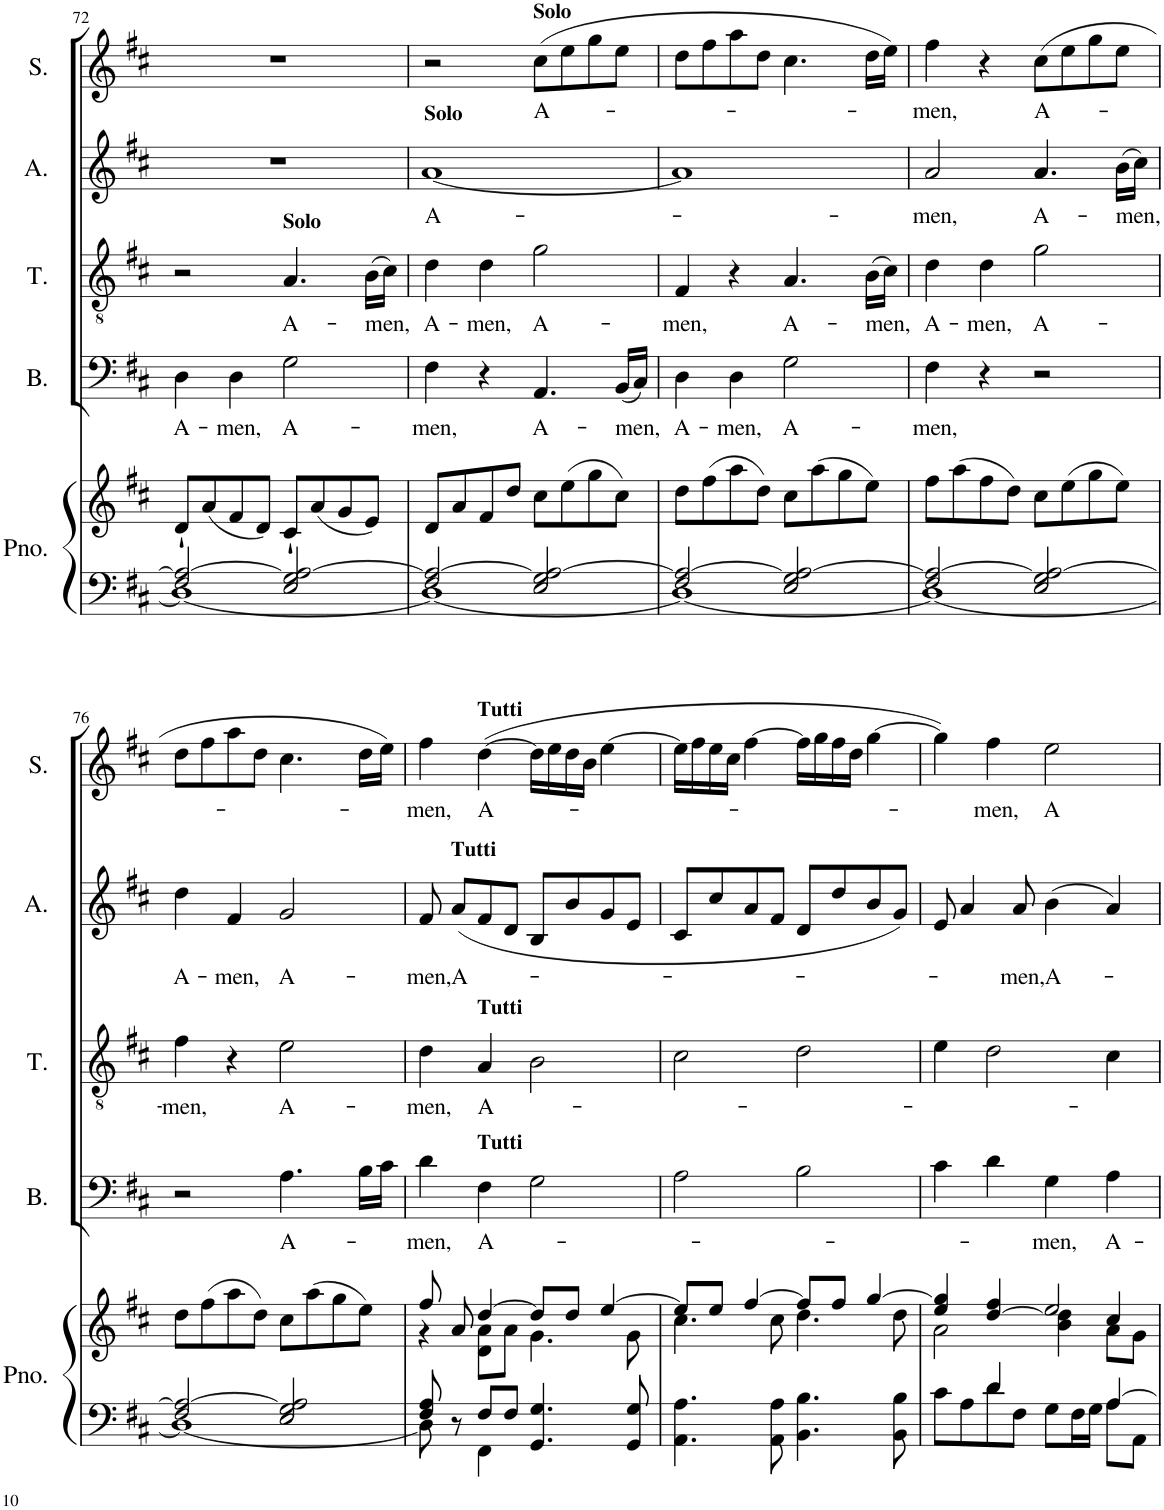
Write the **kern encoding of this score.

**kern	**kern	**kern	**text	**kern	**text	**kern	**text	**kern	**text
*part5	*part5	*part4	*part4	*part3	*part3	*part2	*part2	*part1	*part1
*staff6	*staff5	*staff4	*staff4	*staff3	*staff3	*staff2	*staff2	*staff1	*staff1
*I"Piano	*	*I"Bass	*	*I"Tenor	*	*I"Alto	*	*I"Soprano	*
*I'Pno.	*	*I'B.	*	*I'T.	*	*I'A.	*	*I'S.	*
!!LO:PB:g=z
*clefF4	*clefG2	*clefF4	*	*clefGv2	*	*clefG2	*	*clefG2	*
*k[f#c#]	*k[f#c#]	*k[f#c#]	*	*k[f#c#]	*	*k[f#c#]	*	*k[f#c#]	*
*M4/4	*M4/4	*M4/4	*	*M4/4	*	*M4/4	*	*M4/4	*
*met(c)	*met(c)	*met(c)	*	*met(c)	*	*met(c)	*	*met(c)	*
=72	=72	=72	=72	=72	=72	=72	=72	=72	=72
*^	*	*	*	*	*	*	*	*	*
!	!	!	!	!LO:LY:b	!	!	!	!	!	!
2F#/ 2A/_	1D_	8d`/L	4D\	A-	2r	.	1r	.	1r	.
.	.	(8a/	.	.	.	.	.	.	.	.
!	!	!	!	!LO:LY:b	!	!	!	!	!	!
.	.	8f#/	4D\	-men,	.	.	.	.	.	.
.	.	8d/J)	.	.	.	.	.	.	.	.
!	!	!	!	!	!LO:TX:a:B:t=Solo	!	!	!	!	!
!	!	!	!	!LO:LY:b	!	!LO:LY:b	!	!	!	!
2E/ 2G/ 2A/_	.	8c#`/L	2G\	A-	4.A/	A-	.	.	.	.
.	.	(8a/	.	.	.	.	.	.	.	.
.	.	8g/	.	.	.	.	.	.	.	.
!	!	!	!	!	!	!LO:LY:b	!	!	!	!
.	.	8e/J)	.	.	(16B\LL	-men,	.	.	.	.
.	.	.	.	.	16c#\JJ)	.	.	.	.	.
=73	=73	=73	=73	=73	=73	=73	=73	=73	=73	=73
!	!	!	!	!	!	!	!LO:TX:a:B:t=Solo	!	!	!
!	!	!	!	!LO:LY:b	!	!LO:LY:b	!	!LO:LY:b	!	!
2F#/ 2A/_	1D_	8d/L	4F#\	-men,	4d\	A-	[1a	A-	2r	.
.	.	8a/	.	.	.	.	.	.	.	.
!	!	!	!	!	!	!LO:LY:b	!	!	!	!
.	.	8f#/	4r	.	4d\	-men,	.	.	.	.
.	.	8dd/J	.	.	.	.	.	.	.	.
!	!	!	!	!	!	!	!	!	!LO:TX:a:B:t=Solo	!
!	!	!	!	!LO:LY:b	!	!LO:LY:b	!	!	!	!LO:LY:b
2E/ 2G/ 2A/_	.	8cc#\L	4.AA/	A-	2g\	A-	.	.	(8cc#\L	A-
.	.	(8ee\	.	.	.	.	.	.	8ee\	.
.	.	8gg\	.	.	.	.	.	.	8gg\	.
!	!	!	!	!LO:LY:b	!	!	!	!	!	!
.	.	8cc#\J)	(16BB/LL	-men,	.	.	.	.	8ee\J	.
.	.	.	16C#/JJ)	.	.	.	.	.	.	.
=74	=74	=74	=74	=74	=74	=74	=74	=74	=74	=74
!	!	!	!	!LO:LY:b	!	!LO:LY:b	!	!	!	!
2F#/ 2A/_	1D_	8dd\L	4D\	A-	4F#/	-men,	1a]	.	8dd\L	.
.	.	(8ff#\	.	.	.	.	.	.	8ff#\	.
!	!	!	!	!LO:LY:b	!	!	!	!	!	!
.	.	8aa\	4D\	-men,	4r	.	.	.	8aa\	.
.	.	8dd\J)	.	.	.	.	.	.	8dd\J	.
!	!	!	!	!LO:LY:b	!	!LO:LY:b	!	!	!	!
2E/ 2G/ 2A/_	.	8cc#\L	2G\	A-	4.A/	A-	.	.	4.cc#\	.
.	.	(8aa\	.	.	.	.	.	.	.	.
.	.	8gg\	.	.	.	.	.	.	.	.
!	!	!	!	!	!	!LO:LY:b	!	!	!	!
.	.	8ee\J)	.	.	(16B\LL	-men,	.	.	16dd\LL	.
.	.	.	.	.	16c#\JJ)	.	.	.	16ee\JJ)	.
=75	=75	=75	=75	=75	=75	=75	=75	=75	=75	=75
!	!	!	!	!LO:LY:b	!	!LO:LY:b	!	!LO:LY:b	!	!LO:LY:b
2F#/ 2A/_	1D_	8ff#\L	4F#\	-men,	4d\	A-	2a/	-men,	4ff#\	-men,
.	.	(8aa\	.	.	.	.	.	.	.	.
!	!	!	!	!	!	!LO:LY:b	!	!	!	!
.	.	8ff#\	4r	.	4d\	-men,	.	.	4r	.
.	.	8dd\J)	.	.	.	.	.	.	.	.
!	!	!	!	!	!	!LO:LY:b	!	!LO:LY:b	!	!LO:LY:b
2E/ 2G/ 2A/_	.	8cc#\L	2r	.	2g\	A-	4.a/	A-	(8cc#\L	A-
.	.	(8ee\	.	.	.	.	.	.	8ee\	.
.	.	8gg\	.	.	.	.	.	.	8gg\	.
!	!	!	!	!	!	!	!	!LO:LY:b	!	!
.	.	8ee\J)	.	.	.	.	(16b\LL	-men,	8ee\J	.
.	.	.	.	.	.	.	16cc#\JJ)	.	.	.
!!LO:LB:g=z
=76	=76	=76	=76	=76	=76	=76	=76	=76	=76	=76
!	!	!	!	!	!	!LO:LY:b	!	!LO:LY:b	!	!
2F#/ 2A/_	1D_	8dd\L	2r	.	4f#\	-men,	4dd\	A-	8dd\L	.
.	.	(8ff#\	.	.	.	.	.	.	8ff#\	.
!	!	!	!	!	!	!	!	!LO:LY:b	!	!
.	.	8aa\	.	.	4r	.	4f#/	-men,	8aa\	.
.	.	8dd\J)	.	.	.	.	.	.	8dd\J	.
!	!	!	!	!LO:LY:b	!	!LO:LY:b	!	!LO:LY:b	!	!
2E/ 2G/ 2A/]	.	8cc#\L	4.A\	A-	2e\	A-	2g/	A-	4.cc#\	.
.	.	(8aa\	.	.	.	.	.	.	.	.
.	.	8gg\	.	.	.	.	.	.	.	.
.	.	8ee\J)	16B\LL	.	.	.	.	.	16dd\LL	.
.	.	.	16c#\JJ	.	.	.	.	.	16ee\JJ)	.
=77	=77	=77	=77	=77	=77	=77	=77	=77	=77	=77
*	*	*^	*	*	*	*	*	*	*	*
!	!	!	!	!	!LO:LY:b	!	!LO:LY:b	!	!LO:LY:b	!	!LO:LY:b
8F#/ 8A/	8D\]	8ff#/	4r	4d\	-men,	4d\	-men,	8f#/	-men,	4ff#\	-men,
!	!	!	!	!	!	!	!	!LO:TX:a:B:t=Tutti	!	!	!
!	!	!	!	!	!	!	!	!	!LO:LY:b	!	!
8r	8ryy	8a/	.	.	.	.	.	(8a/L	A-	.	.
!	!	!	!	!	!	!	!	!	!	!LO:TX:a:B:t=Tutti	!
!	!	!	!	!	!	!LO:TX:a:B:t=Tutti	!	!	!	!	!
!	!	!	!	!LO:TX:a:B:t=Tutti	!	!	!	!	!	!	!
!	!	!	!	!	!LO:LY:b	!	!LO:LY:b	!	!	!	!LO:LY:b
8F#/L	4FF#\	[4dd/	8d\ 8a\L	4F#\	A-	4A/	A-	8f#/	.	([4dd\	A-
8F#/J	.	.	8a\J	.	.	.	.	8d/J	.	.	.
4.GG/ 4.G/	2ryy	8dd/L]	4.g\	2G\	.	2B\	.	8B/L	.	16dd\LL]	.
.	.	.	.	.	.	.	.	.	.	16ee\	.
.	.	8dd/J	.	.	.	.	.	8b/	.	16dd\	.
.	.	.	.	.	.	.	.	.	.	16b\JJ	.
.	.	[4ee/	.	.	.	.	.	8g/	.	[4ee\	.
8GG/ 8G/	.	.	8g\	.	.	.	.	8e/J	.	.	.
*v	*v	*	*	*	*	*	*	*	*	*	*
=78	=78	=78	=78	=78	=78	=78	=78	=78	=78	=78
4.AA\ 4.A\	8ee/L]	4.cc#\	2A\	.	2c#\	.	8c#/L	.	16ee\LL]	.
.	.	.	.	.	.	.	.	.	16ff#\	.
.	8ee/J	.	.	.	.	.	8cc#/	.	16ee\	.
.	.	.	.	.	.	.	.	.	16cc#\JJ	.
.	[4ff#/	.	.	.	.	.	8a/	.	[4ff#\	.
8AA\ 8A\	.	8cc#\	.	.	.	.	8f#/J	.	.	.
4.BB\ 4.B\	8ff#/L]	4.dd\	2B\	.	2d\	.	8d/L	.	16ff#\LL]	.
.	.	.	.	.	.	.	.	.	16gg\	.
.	8ff#/J	.	.	.	.	.	8dd/	.	16ff#\	.
.	.	.	.	.	.	.	.	.	16dd\JJ	.
.	[4gg/	.	.	.	.	.	8b/	.	[4gg\	.
8BB\ 8B\	.	8dd\	.	.	.	.	8g/J)	.	.	.
=79	=79	=79	=79	=79	=79	=79	=79	=79	=79	=79
*^	*	*^	*	*	*	*	*	*	*	*
8c#\L	4ryy	4ee/ 4gg/]	2a\	2ryy	4c#\	.	4e\	.	8e/	.	4gg\])	.
8A\	.	.	.	.	.	.	.	.	4a/	.	.	.
!	!	!	!	!	!	!	!	!	!	!	!	!LO:LY:b
8d\	4d/	[4dd/ 4ff#/	.	.	4d\	.	2d\	.	.	.	4ff#\	-men,
!	!	!	!	!	!	!	!	!	!	!LO:LY:b	!	!
8F#\J	.	.	.	.	.	.	.	.	8a/	-men,	.	.
!	!	!	!	!	!	!LO:LY:b	!	!	!	!LO:LY:b	!	!LO:LY:b
8G\L	4ryy	4b\ 4dd\]	4ryy	2ee/	4G\	-men,	.	.	(4b\	A-	2ee\	A
16F#\L	.	.	.	.	.	.	.	.	.	.	.	.
16G\JJ	.	.	.	.	.	.	.	.	.	.	.	.
!	!	!	!	!	!	!LO:LY:b	!	!	!	!	!	!
[4A/	8A\L	4cc#/	8a\L	.	4A\	A-	4c#\	.	4a/)	.	.	.
.	8AA\J	.	8g\J	.	.	.	.	.	.	.	.	.
*v	*v	*	*	*	*	*	*	*	*	*	*	*
*	*v	*v	*v	*	*	*	*	*	*	*	*
=	=	=	=	=	=	=	=	=	=
*-	*-	*-	*-	*-	*-	*-	*-	*-	*-
